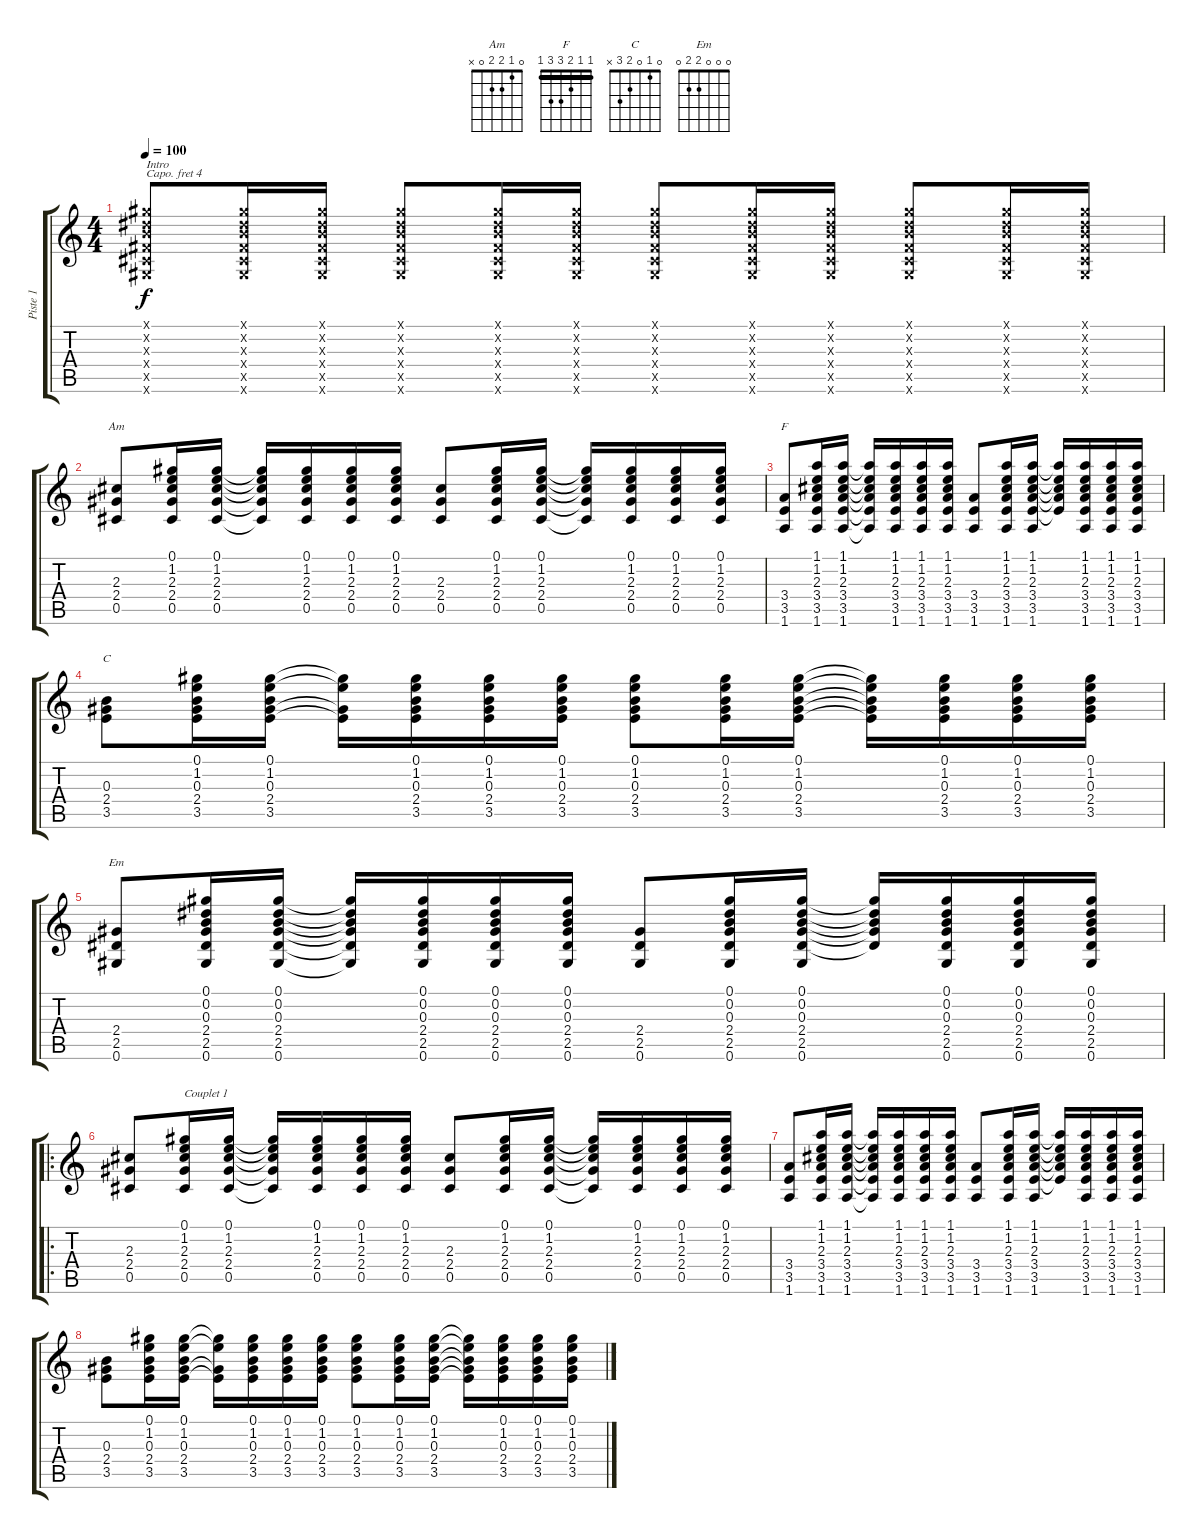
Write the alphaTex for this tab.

\track ("Piste 1" "Piste 1") {instrument acousticguitarnylon}
\staff {score tabs}
\capo 4
\tuning (E4 B3 G3 D3 A2 E2) {hide}
\chord ("Am" 0 1 2 2 0 x)
\chord ("F" 1 1 2 3 3 1) {barre 1}
\chord ("C" 0 1 0 2 3 x)
\chord ("Em" 0 0 0 2 2 0)
\ts (4 4)
\tempo 100
\clef g2
\ks c
(0.1{x} 0.2{x} 0.3{x} 0.4{x} 0.5{x} 0.6{x}).8{txt "Intro" dy f instrument acousticguitarnylon} (0.1{x} 0.2{x} 0.3{x} 0.4{x} 0.5{x} 0.6{x}).16 (0.1{x} 0.2{x} 0.3{x} 0.4{x} 0.5{x} 0.6{x}).16 (0.1{x} 0.2{x} 0.3{x} 0.4{x} 0.5{x} 0.6{x}).8 (0.1{x} 0.2{x} 0.3{x} 0.4{x} 0.5{x} 0.6{x}).16 (0.1{x} 0.2{x} 0.3{x} 0.4{x} 0.5{x} 0.6{x}).16 (0.1{x} 0.2{x} 0.3{x} 0.4{x} 0.5{x} 0.6{x}).8 (0.1{x} 0.2{x} 0.3{x} 0.4{x} 0.5{x} 0.6{x}).16 (0.1{x} 0.2{x} 0.3{x} 0.4{x} 0.5{x} 0.6{x}).16 (0.1{x} 0.2{x} 0.3{x} 0.4{x} 0.5{x} 0.6{x}).8 (0.1{x} 0.2{x} 0.3{x} 0.4{x} 0.5{x} 0.6{x}).16 (0.1{x} 0.2{x} 0.3{x} 0.4{x} 0.5{x} 0.6{x}).16 |
(2.3 2.4 0.5).8{ch "Am"} (0.1 1.2 2.3 2.4 0.5).16 (0.1 1.2 2.3 2.4 0.5).16 (0.1{t} 1.2{t} 2.3{t} 2.4{t} 0.5{t}).16 (0.1 1.2 2.3 2.4 0.5).16 (0.1 1.2 2.3 2.4 0.5).16 (0.1 1.2 2.3 2.4 0.5).16 (2.3 2.4 0.5).8 (0.1 1.2 2.3 2.4 0.5).16 (0.1 1.2 2.3 2.4 0.5).16 (0.1{t} 1.2{t} 2.3{t} 2.4{t} 0.5{t}).16 (0.1 1.2 2.3 2.4 0.5).16 (0.1 1.2 2.3 2.4 0.5).16 (0.1 1.2 2.3 2.4 0.5).16 |
(3.4 3.5 1.6).8{ch "F"} (1.1 1.2 2.3 3.4 3.5 1.6).16 (1.1 1.2 2.3 3.4 3.5 1.6).16 (1.1{t} 1.2{t} 2.3{t} 3.4{t} 3.5{t} 1.6{t}).16 (1.1 1.2 2.3 3.4 3.5 1.6).16 (1.1 1.2 2.3 3.4 3.5 1.6).16 (1.1 1.2 2.3 3.4 3.5 1.6).16 (3.4 3.5 1.6).8 (1.1 1.2 2.3 3.4 3.5 1.6).16 (1.1 1.2 2.3 3.4 3.5 1.6).16 (1.1{t} 1.2{t} 2.3{t} 3.4{t} 3.5{t}).16 (1.1 1.2 2.3 3.4 3.5 1.6).16 (1.1 1.2 2.3 3.4 3.5 1.6).16 (1.1 1.2 2.3 3.4 3.5 1.6).16 |
(0.3 2.4 3.5).8{ch "C"} (0.1 1.2 0.3 2.4 3.5).16 (0.1 1.2 0.3 2.4 3.5).16 (0.1{t} 1.2{t} 2.4{t} 3.5{t}).16 (0.1 1.2 0.3 2.4 3.5).16 (0.1 1.2 0.3 2.4 3.5).16 (0.1 1.2 0.3 2.4 3.5).16 (0.1 1.2 0.3 2.4 3.5).8 (0.1 1.2 0.3 2.4 3.5).16 (0.1 1.2 0.3 2.4 3.5).16 (0.1{t} 1.2{t} 0.3{t} 2.4{t} 3.5{t}).16 (0.1 1.2 0.3 2.4 3.5).16 (0.1 1.2 0.3 2.4 3.5).16 (0.1 1.2 0.3 2.4 3.5).16 |
(2.4 2.5 0.6).8{ch "Em"} (0.1 0.2 0.3 2.4 2.5 0.6).16 (0.1 0.2 0.3 2.4 2.5 0.6).16 (0.1{t} 0.2{t} 0.3{t} 2.4{t} 2.5{t} 0.6{t}).16 (0.1 0.2 0.3 2.4 2.5 0.6).16 (0.1 0.2 0.3 2.4 2.5 0.6).16 (0.1 0.2 0.3 2.4 2.5 0.6).16 (2.4 2.5 0.6).8 (0.1 0.2 0.3 2.4 2.5 0.6).16 (0.1 0.2 0.3 2.4 2.5 0.6).16 (0.1{t} 0.2{t} 0.3{t} 2.4{t} 2.5{t}).16 (0.1 0.2 0.3 2.4 2.5 0.6).16 (0.1 0.2 0.3 2.4 2.5 0.6).16 (0.1 0.2 0.3 2.4 2.5 0.6).16 |
\ro
(2.3 2.4 0.5).8 (0.1 1.2 2.3 2.4 0.5).16{txt "Couplet 1"} (0.1 1.2 2.3 2.4 0.5).16 (0.1{t} 1.2{t} 2.3{t} 2.4{t} 0.5{t}).16 (0.1 1.2 2.3 2.4 0.5).16 (0.1 1.2 2.3 2.4 0.5).16 (0.1 1.2 2.3 2.4 0.5).16 (2.3 2.4 0.5).8 (0.1 1.2 2.3 2.4 0.5).16 (0.1 1.2 2.3 2.4 0.5).16 (0.1{t} 1.2{t} 2.3{t} 2.4{t} 0.5{t}).16 (0.1 1.2 2.3 2.4 0.5).16 (0.1 1.2 2.3 2.4 0.5).16 (0.1 1.2 2.3 2.4 0.5).16 |
(3.4 3.5 1.6).8 (1.1 1.2 2.3 3.4 3.5 1.6).16 (1.1 1.2 2.3 3.4 3.5 1.6).16 (1.1{t} 1.2{t} 2.3{t} 3.4{t} 3.5{t} 1.6{t}).16 (1.1 1.2 2.3 3.4 3.5 1.6).16 (1.1 1.2 2.3 3.4 3.5 1.6).16 (1.1 1.2 2.3 3.4 3.5 1.6).16 (3.4 3.5 1.6).8 (1.1 1.2 2.3 3.4 3.5 1.6).16 (1.1 1.2 2.3 3.4 3.5 1.6).16 (1.1{t} 1.2{t} 2.3{t} 3.4{t} 3.5{t}).16 (1.1 1.2 2.3 3.4 3.5 1.6).16 (1.1 1.2 2.3 3.4 3.5 1.6).16 (1.1 1.2 2.3 3.4 3.5 1.6).16 |
(0.3 2.4 3.5).8 (0.1 1.2 0.3 2.4 3.5).16 (0.1 1.2 0.3 2.4 3.5).16 (0.1{t} 1.2{t} 2.4{t} 3.5{t}).16 (0.1 1.2 0.3 2.4 3.5).16 (0.1 1.2 0.3 2.4 3.5).16 (0.1 1.2 0.3 2.4 3.5).16 (0.1 1.2 0.3 2.4 3.5).8 (0.1 1.2 0.3 2.4 3.5).16 (0.1 1.2 0.3 2.4 3.5).16 (0.1{t} 1.2{t} 0.3{t} 2.4{t} 3.5{t}).16 (0.1 1.2 0.3 2.4 3.5).16 (0.1 1.2 0.3 2.4 3.5).16 (0.1 1.2 0.3 2.4 3.5).16
